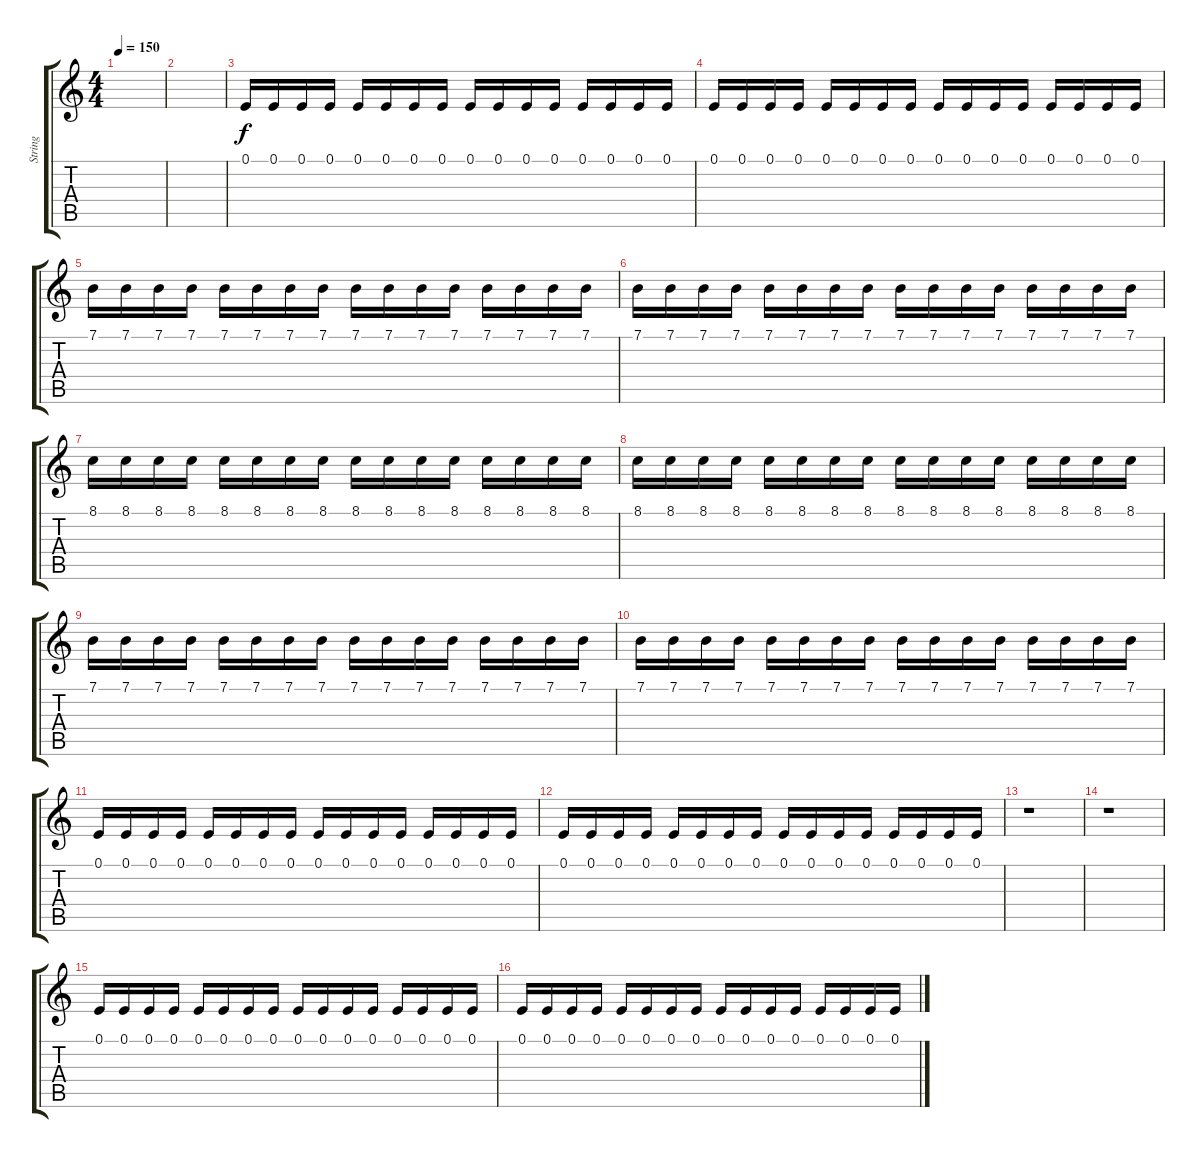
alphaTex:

\track ("String" "String") {instrument stringensemble1}
\staff {score tabs}
\tuning (E4 B3 G3 D3 A2 E2) {hide}
\ts (4 4)
\tempo 150
\clef g2
\ks c
|
|
0.1.16 0.1.16 0.1.16 0.1.16 0.1.16 0.1.16 0.1.16 0.1.16 0.1.16 0.1.16 0.1.16 0.1.16 0.1.16 0.1.16 0.1.16 0.1.16 |
0.1.16 0.1.16 0.1.16 0.1.16 0.1.16 0.1.16 0.1.16 0.1.16 0.1.16 0.1.16 0.1.16 0.1.16 0.1.16 0.1.16 0.1.16 0.1.16 |
7.1.16 7.1.16 7.1.16 7.1.16 7.1.16 7.1.16 7.1.16 7.1.16 7.1.16 7.1.16 7.1.16 7.1.16 7.1.16 7.1.16 7.1.16 7.1.16 |
7.1.16 7.1.16 7.1.16 7.1.16 7.1.16 7.1.16 7.1.16 7.1.16 7.1.16 7.1.16 7.1.16 7.1.16 7.1.16 7.1.16 7.1.16 7.1.16 |
8.1.16 8.1.16 8.1.16 8.1.16 8.1.16 8.1.16 8.1.16 8.1.16 8.1.16 8.1.16 8.1.16 8.1.16 8.1.16 8.1.16 8.1.16 8.1.16 |
8.1.16 8.1.16 8.1.16 8.1.16 8.1.16 8.1.16 8.1.16 8.1.16 8.1.16 8.1.16 8.1.16 8.1.16 8.1.16 8.1.16 8.1.16 8.1.16 |
7.1.16 7.1.16 7.1.16 7.1.16 7.1.16 7.1.16 7.1.16 7.1.16 7.1.16 7.1.16 7.1.16 7.1.16 7.1.16 7.1.16 7.1.16 7.1.16 |
7.1.16 7.1.16 7.1.16 7.1.16 7.1.16 7.1.16 7.1.16 7.1.16 7.1.16 7.1.16 7.1.16 7.1.16 7.1.16 7.1.16 7.1.16 7.1.16 |
0.1.16 0.1.16 0.1.16 0.1.16 0.1.16 0.1.16 0.1.16 0.1.16 0.1.16 0.1.16 0.1.16 0.1.16 0.1.16 0.1.16 0.1.16 0.1.16 |
0.1.16 0.1.16 0.1.16 0.1.16 0.1.16 0.1.16 0.1.16 0.1.16 0.1.16 0.1.16 0.1.16 0.1.16 0.1.16 0.1.16 0.1.16 0.1.16 |
r.1 |
r.1 |
0.1.16 0.1.16 0.1.16 0.1.16 0.1.16 0.1.16 0.1.16 0.1.16 0.1.16 0.1.16 0.1.16 0.1.16 0.1.16 0.1.16 0.1.16 0.1.16 |
0.1.16 0.1.16 0.1.16 0.1.16 0.1.16 0.1.16 0.1.16 0.1.16 0.1.16 0.1.16 0.1.16 0.1.16 0.1.16 0.1.16 0.1.16 0.1.16
